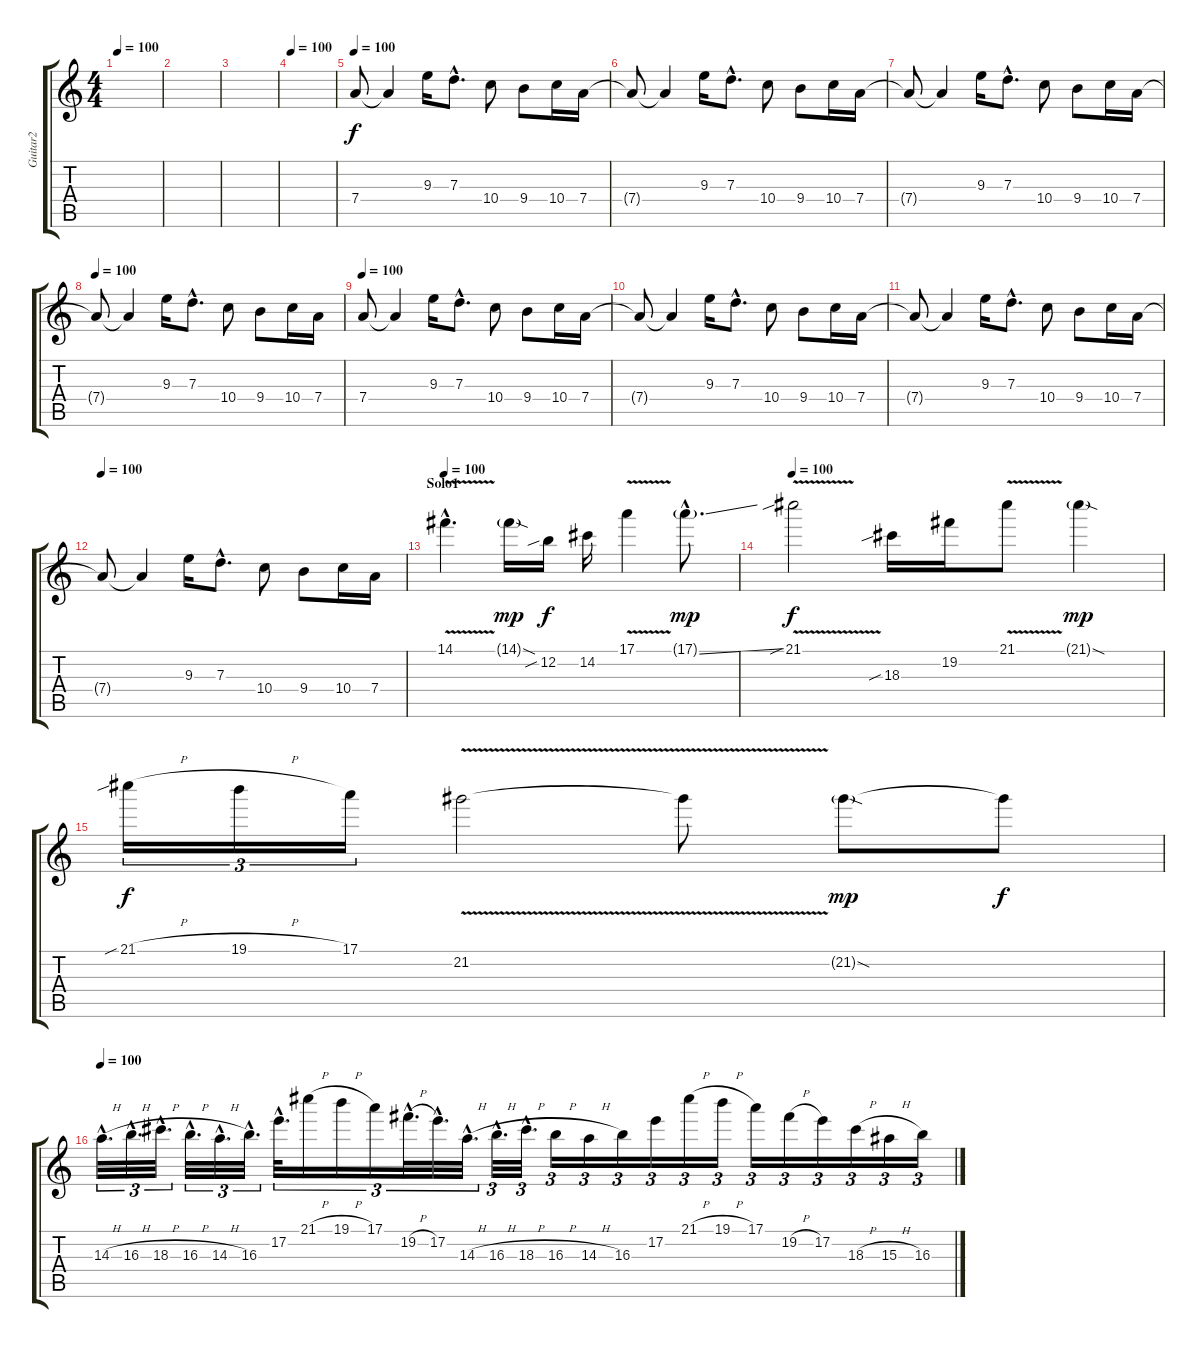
\track ("Guitar2" "Guitar2") {instrument overdrivenguitar}
\staff {score tabs}
\tuning (E4 B3 G3 D3 A2 E2) {hide}
\ts (4 4)
\tempo 100
\clef g2
\ks c
|
|
|
\tempo 100
|
\tempo 100
7.4.8 7.4{t}.4 9.3.16 7.3{hac}.8{d} 10.4.8 9.4.8 10.4.16 7.4.16 |
7.4{t}.8 7.4{t}.4 9.3.16 7.3{hac}.8{d} 10.4.8 9.4.8 10.4.16 7.4.16 |
7.4{t}.8 7.4{t}.4 9.3.16 7.3{hac}.8{d} 10.4.8 9.4.8 10.4.16 7.4.16 |
\tempo 100
7.4{t}.8 7.4{t}.4 9.3.16 7.3{hac}.8{d} 10.4.8 9.4.8 10.4.16 7.4.16 |
\tempo 100
7.4.8 7.4{t}.4 9.3.16 7.3{hac}.8{d} 10.4.8 9.4.8 10.4.16 7.4.16 |
7.4{t}.8 7.4{t}.4 9.3.16 7.3{hac}.8{d} 10.4.8 9.4.8 10.4.16 7.4.16 |
7.4{t}.8 7.4{t}.4 9.3.16 7.3{hac}.8{d} 10.4.8 9.4.8 10.4.16 7.4.16 |
\tempo 100
7.4{t}.8 7.4{t}.4 9.3.16 7.3{hac}.8{d} 10.4.8 9.4.8 10.4.16 7.4.16 |
\section ("" "Solo1")
\tempo 100
14.1{v hac}.4{d} 14.1{sod g}.16{dy mp} 12.2{sib}.16{dy f} 14.2.16 17.1{v}.4 17.1{ss g hac}.8{d dy mp} |
\tempo 100
21.1{v sib}.2{dy f} 18.3{sib}.16 19.2.16 21.1{v}.8 21.1{sod g}.4{dy mp} |
21.1{sib h}.16{tu (3 2) dy f} 19.1{h}.16{tu (3 2)} 17.1.16{tu (3 2)} 21.2{v}.2 21.2{t}.8 21.2{sod g}.8{dy mp} 21.2{t}.8{dy f} |
\tempo 100
14.3{h hac}.32{d tu (3 2)} 16.3{h hac}.32{d tu (3 2)} 18.3{h hac}.32{d tu (3 2)} 16.3{h hac}.32{d tu (3 2)} 14.3{h hac}.32{d tu (3 2)} 16.3{hac}.32{d tu (3 2)} 17.2{hac}.32{d tu (3 2)} 21.1{h}.16{tu (3 2)} 19.1{h}.16{tu (3 2)} 17.1.16{tu (3 2)} 19.2{h hac}.32{d tu (3 2)} 17.2{hac}.32{d tu (3 2)} 14.3{h hac}.32{d tu (3 2)} 16.3{h hac}.32{d tu (3 2)} 18.3{h hac}.32{d tu (3 2)} 16.3{h}.16{tu (3 2)} 14.3{h}.16{tu (3 2)} 16.3.16{tu (3 2)} 17.2.16{tu (3 2)} 21.1{h}.16{tu (3 2)} 19.1{h}.16{tu (3 2)} 17.1.16{tu (3 2)} 19.2{h}.16{tu (3 2)} 17.2.16{tu (3 2)} 18.3{h}.16{tu (3 2)} 15.3{h}.16{tu (3 2)} 16.3.16{tu (3 2)}
